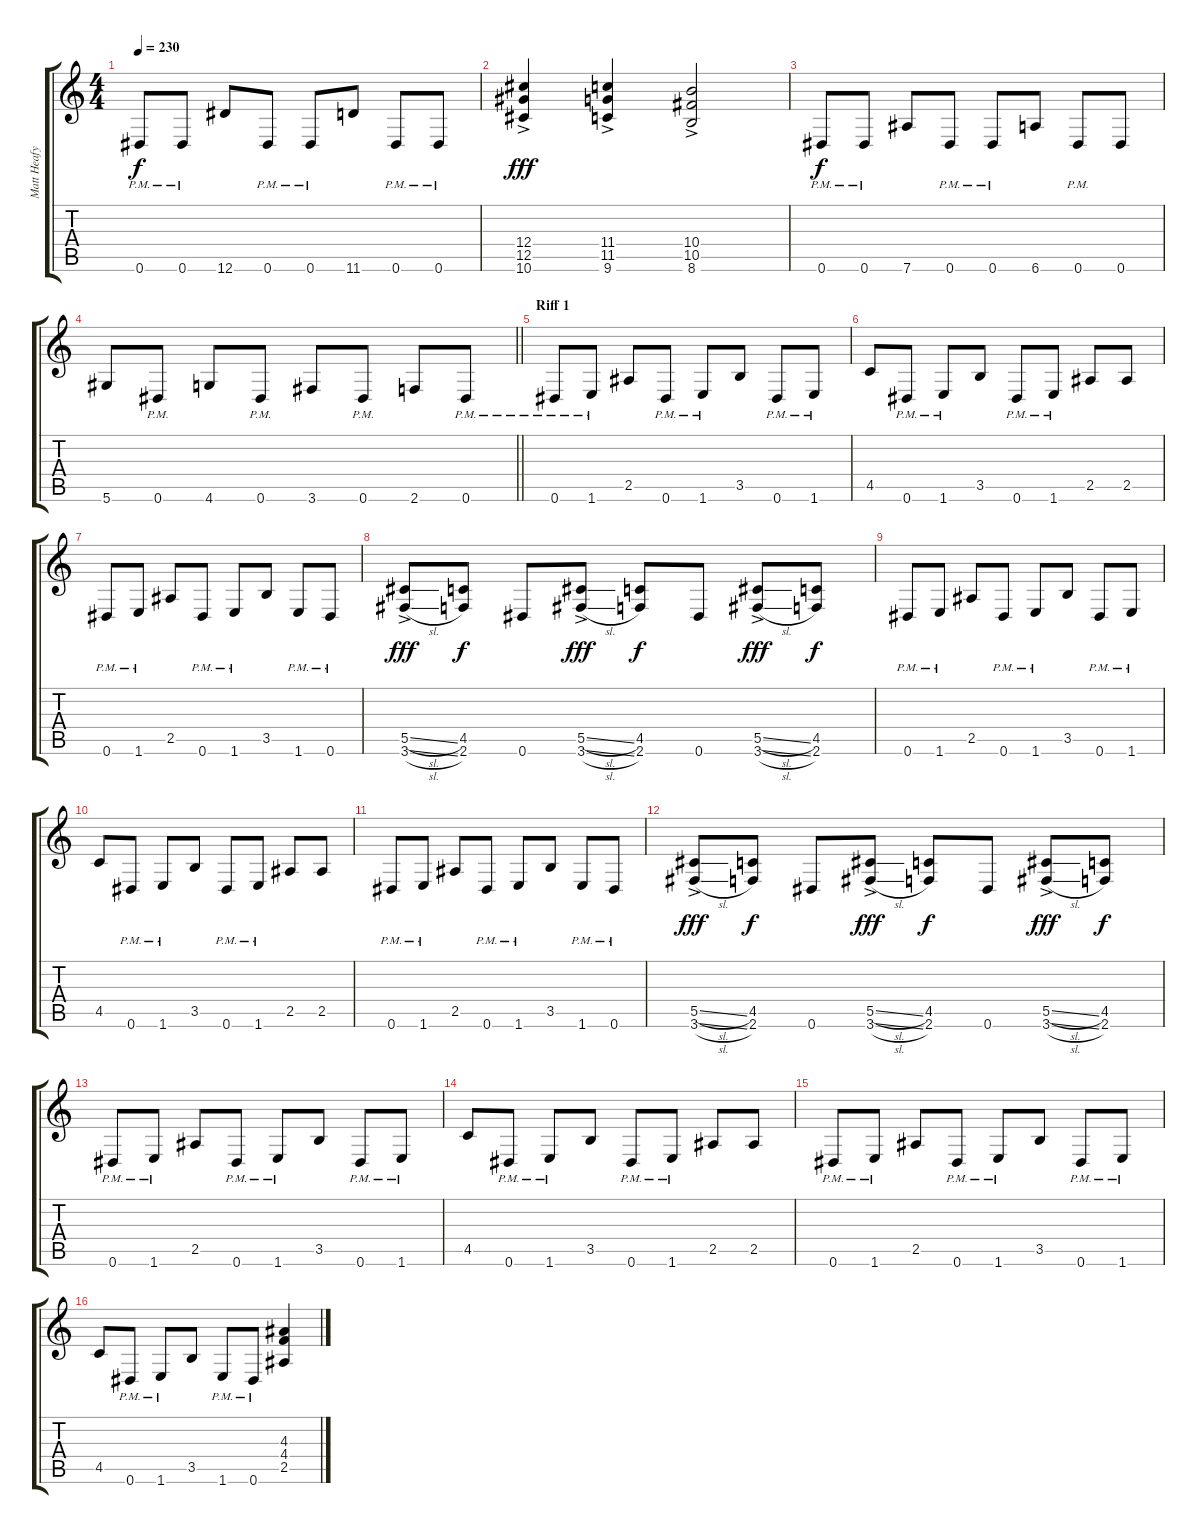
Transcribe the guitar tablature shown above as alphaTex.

\track ("Matt Heafy (Rhythm Guitar)" "Matt Heafy") {instrument overdrivenguitar}
\staff {score tabs}
\tuning (Eb4 Bb3 Gb3 Db3 Ab2 Eb2) {hide}
\ts (4 4)
\tempo 230
\clef g2
\ks c
0.6{pm}.8{dy f} 0.6{pm}.8 12.6.8 0.6{pm}.8 0.6{pm}.8 11.6.8 0.6{pm}.8 0.6{pm}.8 |
(12.4{ac} 12.5{ac} 10.6{ac}).4{dy fff} (11.4{ac} 11.5{ac} 9.6{ac}).4 (10.4{ac} 10.5{ac} 8.6{ac}).2 |
0.6{pm}.8{dy f} 0.6{pm}.8 7.6.8 0.6{pm}.8 0.6{pm}.8 6.6.8 0.6{pm}.8 0.6.8 |
\barLineRight lightlight
5.6.8 0.6{pm}.8 4.6.8 0.6{pm}.8 3.6.8 0.6{pm}.8 2.6.8 0.6{pm}.8 |
\section ("" "Riff 1")
0.6{pm}.8 1.6{pm}.8 2.5.8 0.6{pm}.8 1.6{pm}.8 3.5.8 0.6{pm}.8 1.6{pm}.8 |
4.5.8 0.6{pm}.8 1.6{pm}.8 3.5.8 0.6{pm}.8 1.6{pm}.8 2.5.8 2.5.8 |
0.6{pm}.8 1.6{pm}.8 2.5.8 0.6{pm}.8 1.6{pm}.8 3.5.8 1.6{pm}.8 0.6{pm}.8 |
(5.5{sl ac} 3.6{sl ac}).8{dy fff} (4.5 2.6).8{dy f} 0.6.8 (5.5{sl ac} 3.6{sl ac}).8{dy fff} (4.5 2.6).8{dy f} 0.6.8 (5.5{sl ac} 3.6{sl ac}).8{dy fff} (4.5 2.6).8{dy f} |
0.6{pm}.8 1.6{pm}.8 2.5.8 0.6{pm}.8 1.6{pm}.8 3.5.8 0.6{pm}.8 1.6{pm}.8 |
4.5.8 0.6{pm}.8 1.6{pm}.8 3.5.8 0.6{pm}.8 1.6{pm}.8 2.5.8 2.5.8 |
0.6{pm}.8 1.6{pm}.8 2.5.8 0.6{pm}.8 1.6{pm}.8 3.5.8 1.6{pm}.8 0.6{pm}.8 |
(5.5{sl ac} 3.6{sl ac}).8{dy fff} (4.5 2.6).8{dy f} 0.6.8 (5.5{sl ac} 3.6{sl ac}).8{dy fff} (4.5 2.6).8{dy f} 0.6.8 (5.5{sl ac} 3.6{sl ac}).8{dy fff} (4.5 2.6).8{dy f} |
0.6{pm}.8 1.6{pm}.8 2.5.8 0.6{pm}.8 1.6{pm}.8 3.5.8 0.6{pm}.8 1.6{pm}.8 |
4.5.8 0.6{pm}.8 1.6{pm}.8 3.5.8 0.6{pm}.8 1.6{pm}.8 2.5.8 2.5.8 |
0.6{pm}.8 1.6{pm}.8 2.5.8 0.6{pm}.8 1.6{pm}.8 3.5.8 0.6{pm}.8 1.6{pm}.8 |
4.5.8 0.6{pm}.8 1.6{pm}.8 3.5.8 1.6{pm}.8 0.6{pm}.8 (4.3 4.4 2.5).4
